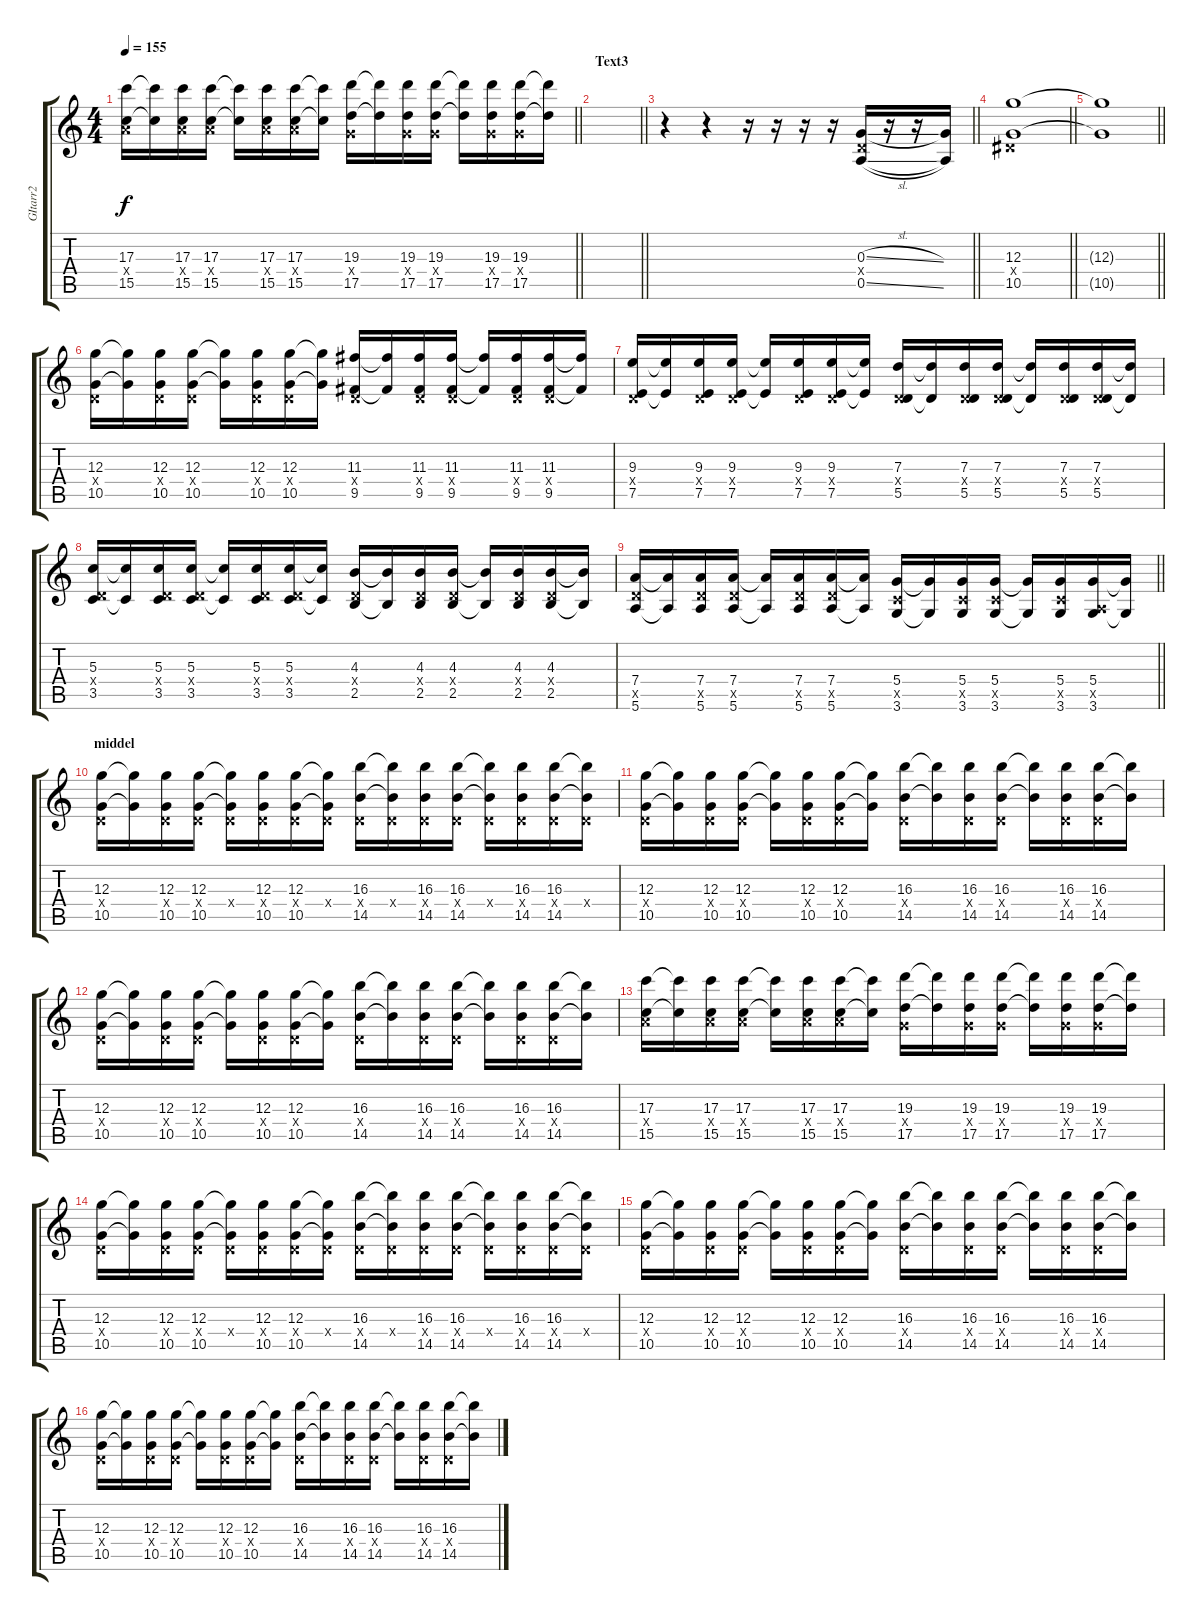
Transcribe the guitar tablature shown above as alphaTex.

\track ("GItarr2" "GItarr2") {instrument distortionguitar}
\staff {score tabs}
\tuning (E4 B3 G3 D3 A2 E2) {hide}
\ts (4 4)
\tempo 155
\clef g2
\barLineRight lightlight
\ks c
(17.3 7.4{x} 15.5).16{dy f} (17.3{t} 15.5{t}).16 (17.3 7.4{x} 15.5).16 (17.3 7.4{x} 15.5).16 (17.3{t} 15.5{t}).16 (17.3 7.4{x} 15.5).16 (17.3 7.4{x} 15.5).16 (17.3{t} 15.5{t}).16 (19.3 5.4{x} 17.5).16 (19.3{t} 17.5{t}).16 (19.3 5.4{x} 17.5).16 (19.3 5.4{x} 17.5).16 (19.3{t} 17.5{t}).16 (19.3 5.4{x} 17.5).16 (19.3 5.4{x} 17.5).16 (19.3{t} 17.5{t}).16 |
\section ("" "Text3")
\barLineRight lightlight
|
\barLineRight lightlight
r.4 r.4 r.16 r.16 r.16 r.16 (0.3{sl} 0.4{x} 0.5{sl}).16 r.16 r.16 (0.3{t} 0.5{t}).16 |
\barLineRight lightlight
(12.3 1.4{x} 10.5).1 |
\barLineRight lightlight
(12.3{t} 10.5{t}).1 |
(12.3 0.4{x} 10.5).16 (12.3{t} 10.5{t}).16 (12.3 0.4{x} 10.5).16 (12.3 0.4{x} 10.5).16 (12.3{t} 10.5{t}).16 (12.3 0.4{x} 10.5).16 (12.3 0.4{x} 10.5).16 (12.3{t} 10.5{t}).16 (11.3 0.4{x} 9.5).16 (11.3{t} 9.5{t}).16 (11.3 0.4{x} 9.5).16 (11.3 0.4{x} 9.5).16 (11.3{t} 9.5{t}).16 (11.3 0.4{x} 9.5).16 (11.3 0.4{x} 9.5).16 (11.3{t} 9.5{t}).16 |
(9.3 0.4{x} 7.5).16 (9.3{t} 7.5{t}).16 (9.3 0.4{x} 7.5).16 (9.3 0.4{x} 7.5).16 (9.3{t} 7.5{t}).16 (9.3 0.4{x} 7.5).16 (9.3 0.4{x} 7.5).16 (9.3{t} 7.5{t}).16 (7.3 0.4{x} 5.5).16 (7.3{t} 5.5{t}).16 (7.3 0.4{x} 5.5).16 (7.3 0.4{x} 5.5).16 (7.3{t} 5.5{t}).16 (7.3 0.4{x} 5.5).16 (7.3 0.4{x} 5.5).16 (7.3{t} 5.5{t}).16 |
(5.3 0.4{x} 3.5).16 (5.3{t} 3.5{t}).16 (5.3 0.4{x} 3.5).16 (5.3 0.4{x} 3.5).16 (5.3{t} 3.5{t}).16 (5.3 0.4{x} 3.5).16 (5.3 0.4{x} 3.5).16 (5.3{t} 3.5{t}).16 (4.3 0.4{x} 2.5).16 (4.3{t} 2.5{t}).16 (4.3 0.4{x} 2.5).16 (4.3 0.4{x} 2.5).16 (4.3{t} 2.5{t}).16 (4.3 0.4{x} 2.5).16 (4.3 0.4{x} 2.5).16 (4.3{t} 2.5{t}).16 |
\barLineRight lightlight
(7.4 5.5{x} 5.6).16 (7.4{t} 5.6{t}).16 (7.4 5.5{x} 5.6).16 (7.4 5.5{x} 5.6).16 (7.4{t} 5.6{t}).16 (7.4 5.5{x} 5.6).16 (7.4 5.5{x} 5.6).16 (7.4{t} 5.6{t}).16 (5.4 3.5{x} 3.6).16 (5.4{t} 3.6{t}).16 (5.4 3.5{x} 3.6).16 (5.4 3.5{x} 3.6).16 (5.4{t} 3.6{t}).16 (5.4 3.5{x} 3.6).16 (5.4 0.5{x} 3.6).16 (5.4{t} 3.6{t}).16 |
\section ("" "middel")
(12.3 0.4{x} 10.5).16 (12.3{t} 10.5{t}).16 (12.3 0.4{x} 10.5).16 (12.3 0.4{x} 10.5).16 (12.3{t} 0.4{x} 10.5{t}).16 (12.3 0.4{x} 10.5).16 (12.3 0.4{x} 10.5).16 (12.3{t} 0.4{x} 10.5{t}).16 (16.3 0.4{x} 14.5).16 (16.3{t} 0.4{x} 14.5{t}).16 (16.3 0.4{x} 14.5).16 (16.3 0.4{x} 14.5).16 (16.3{t} 0.4{x} 14.5{t}).16 (16.3 0.4{x} 14.5).16 (16.3 0.4{x} 14.5).16 (16.3{t} 0.4{x} 14.5{t}).16 |
(12.3 0.4{x} 10.5).16 (12.3{t} 10.5{t}).16 (12.3 0.4{x} 10.5).16 (12.3 0.4{x} 10.5).16 (12.3{t} 10.5{t}).16 (12.3 0.4{x} 10.5).16 (12.3 0.4{x} 10.5).16 (12.3{t} 10.5{t}).16 (16.3 0.4{x} 14.5).16 (16.3{t} 14.5{t}).16 (16.3 0.4{x} 14.5).16 (16.3 0.4{x} 14.5).16 (16.3{t} 14.5{t}).16 (16.3 0.4{x} 14.5).16 (16.3 0.4{x} 14.5).16 (16.3{t} 14.5{t}).16 |
(12.3 0.4{x} 10.5).16 (12.3{t} 10.5{t}).16 (12.3 0.4{x} 10.5).16 (12.3 0.4{x} 10.5).16 (12.3{t} 10.5{t}).16 (12.3 0.4{x} 10.5).16 (12.3 0.4{x} 10.5).16 (12.3{t} 10.5{t}).16 (16.3 0.4{x} 14.5).16 (16.3{t} 14.5{t}).16 (16.3 0.4{x} 14.5).16 (16.3 0.4{x} 14.5).16 (16.3{t} 14.5{t}).16 (16.3 0.4{x} 14.5).16 (16.3 0.4{x} 14.5).16 (16.3{t} 14.5{t}).16 |
(17.3 7.4{x} 15.5).16 (17.3{t} 15.5{t}).16 (17.3 7.4{x} 15.5).16 (17.3 7.4{x} 15.5).16 (17.3{t} 15.5{t}).16 (17.3 7.4{x} 15.5).16 (17.3 7.4{x} 15.5).16 (17.3{t} 15.5{t}).16 (19.3 5.4{x} 17.5).16 (19.3{t} 17.5{t}).16 (19.3 5.4{x} 17.5).16 (19.3 5.4{x} 17.5).16 (19.3{t} 17.5{t}).16 (19.3 5.4{x} 17.5).16 (19.3 5.4{x} 17.5).16 (19.3{t} 17.5{t}).16 |
(12.3 0.4{x} 10.5).16 (12.3{t} 10.5{t}).16 (12.3 0.4{x} 10.5).16 (12.3 0.4{x} 10.5).16 (12.3{t} 0.4{x} 10.5{t}).16 (12.3 0.4{x} 10.5).16 (12.3 0.4{x} 10.5).16 (12.3{t} 0.4{x} 10.5{t}).16 (16.3 0.4{x} 14.5).16 (16.3{t} 0.4{x} 14.5{t}).16 (16.3 0.4{x} 14.5).16 (16.3 0.4{x} 14.5).16 (16.3{t} 0.4{x} 14.5{t}).16 (16.3 0.4{x} 14.5).16 (16.3 0.4{x} 14.5).16 (16.3{t} 0.4{x} 14.5{t}).16 |
(12.3 0.4{x} 10.5).16 (12.3{t} 10.5{t}).16 (12.3 0.4{x} 10.5).16 (12.3 0.4{x} 10.5).16 (12.3{t} 10.5{t}).16 (12.3 0.4{x} 10.5).16 (12.3 0.4{x} 10.5).16 (12.3{t} 10.5{t}).16 (16.3 0.4{x} 14.5).16 (16.3{t} 14.5{t}).16 (16.3 0.4{x} 14.5).16 (16.3 0.4{x} 14.5).16 (16.3{t} 14.5{t}).16 (16.3 0.4{x} 14.5).16 (16.3 0.4{x} 14.5).16 (16.3{t} 14.5{t}).16 |
(12.3 0.4{x} 10.5).16 (12.3{t} 10.5{t}).16 (12.3 0.4{x} 10.5).16 (12.3 0.4{x} 10.5).16 (12.3{t} 10.5{t}).16 (12.3 0.4{x} 10.5).16 (12.3 0.4{x} 10.5).16 (12.3{t} 10.5{t}).16 (16.3 0.4{x} 14.5).16 (16.3{t} 14.5{t}).16 (16.3 0.4{x} 14.5).16 (16.3 0.4{x} 14.5).16 (16.3{t} 14.5{t}).16 (16.3 0.4{x} 14.5).16 (16.3 0.4{x} 14.5).16 (16.3{t} 14.5{t}).16
